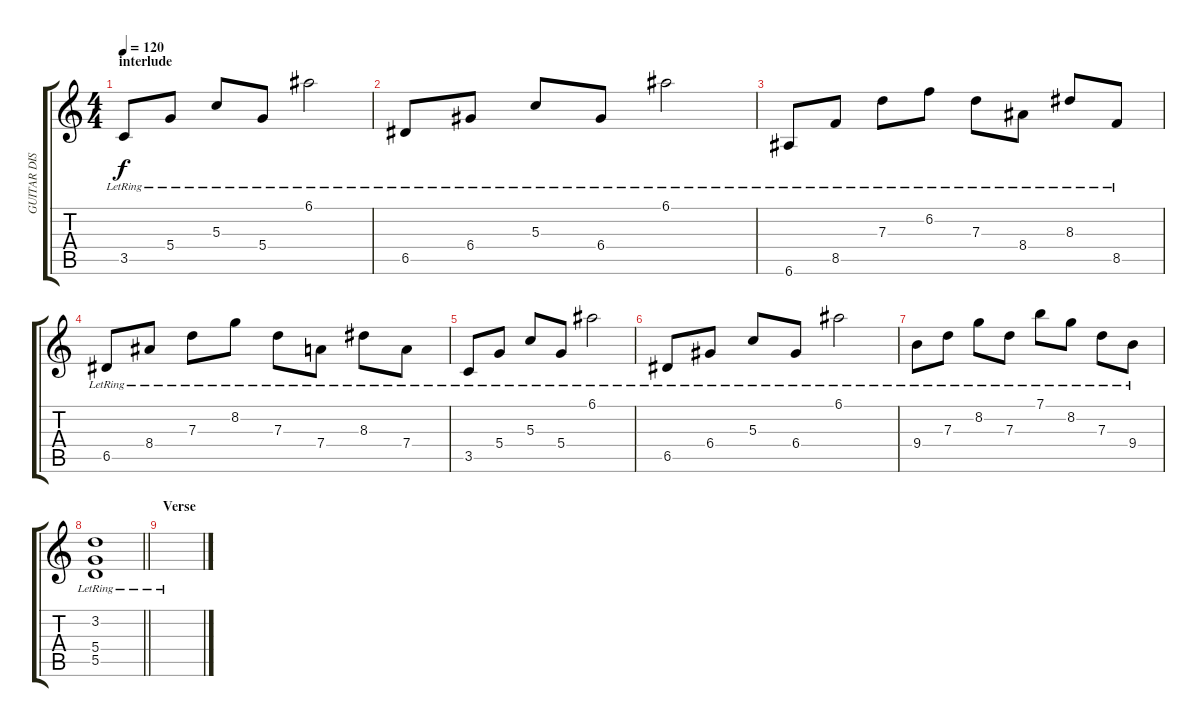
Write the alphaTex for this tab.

\track ("GUITAR DISTORSI" "GUITAR DIS") {instrument overdrivenguitar}
\staff {score tabs}
\tuning (E4 B3 G3 D3 A2 E2) {hide}
\ts (4 4)
\section ("" "interlude")
\tempo 120
\clef g2
\ks c
3.5{lr}.8{dy f} 5.4{lr}.8 5.3{lr}.8 5.4{lr}.8 6.1{lr}.2 |
6.5{lr}.8 6.4{lr}.8 5.3{lr}.8 6.4{lr}.8 6.1{lr}.2 |
6.6{lr}.8 8.5{lr}.8 7.3{lr}.8 6.2{lr}.8 7.3{lr}.8 8.4{lr}.8 8.3{lr}.8 8.5{lr}.8 |
6.5{lr}.8 8.4{lr}.8 7.3{lr}.8 8.2{lr}.8 7.3{lr}.8 7.4{lr}.8 8.3{lr}.8 7.4{lr}.8 |
3.5{lr}.8 5.4{lr}.8 5.3{lr}.8 5.4{lr}.8 6.1{lr}.2 |
6.5{lr}.8 6.4{lr}.8 5.3{lr}.8 6.4{lr}.8 6.1{lr}.2 |
9.4{lr}.8 7.3{lr}.8 8.2{lr}.8 7.3{lr}.8 7.1{lr}.8 8.2{lr}.8 7.3{lr}.8 9.4{lr}.8 |
\barLineRight lightlight
(3.2{lr} 5.4 5.5).1 |
\section ("" "Verse ")
